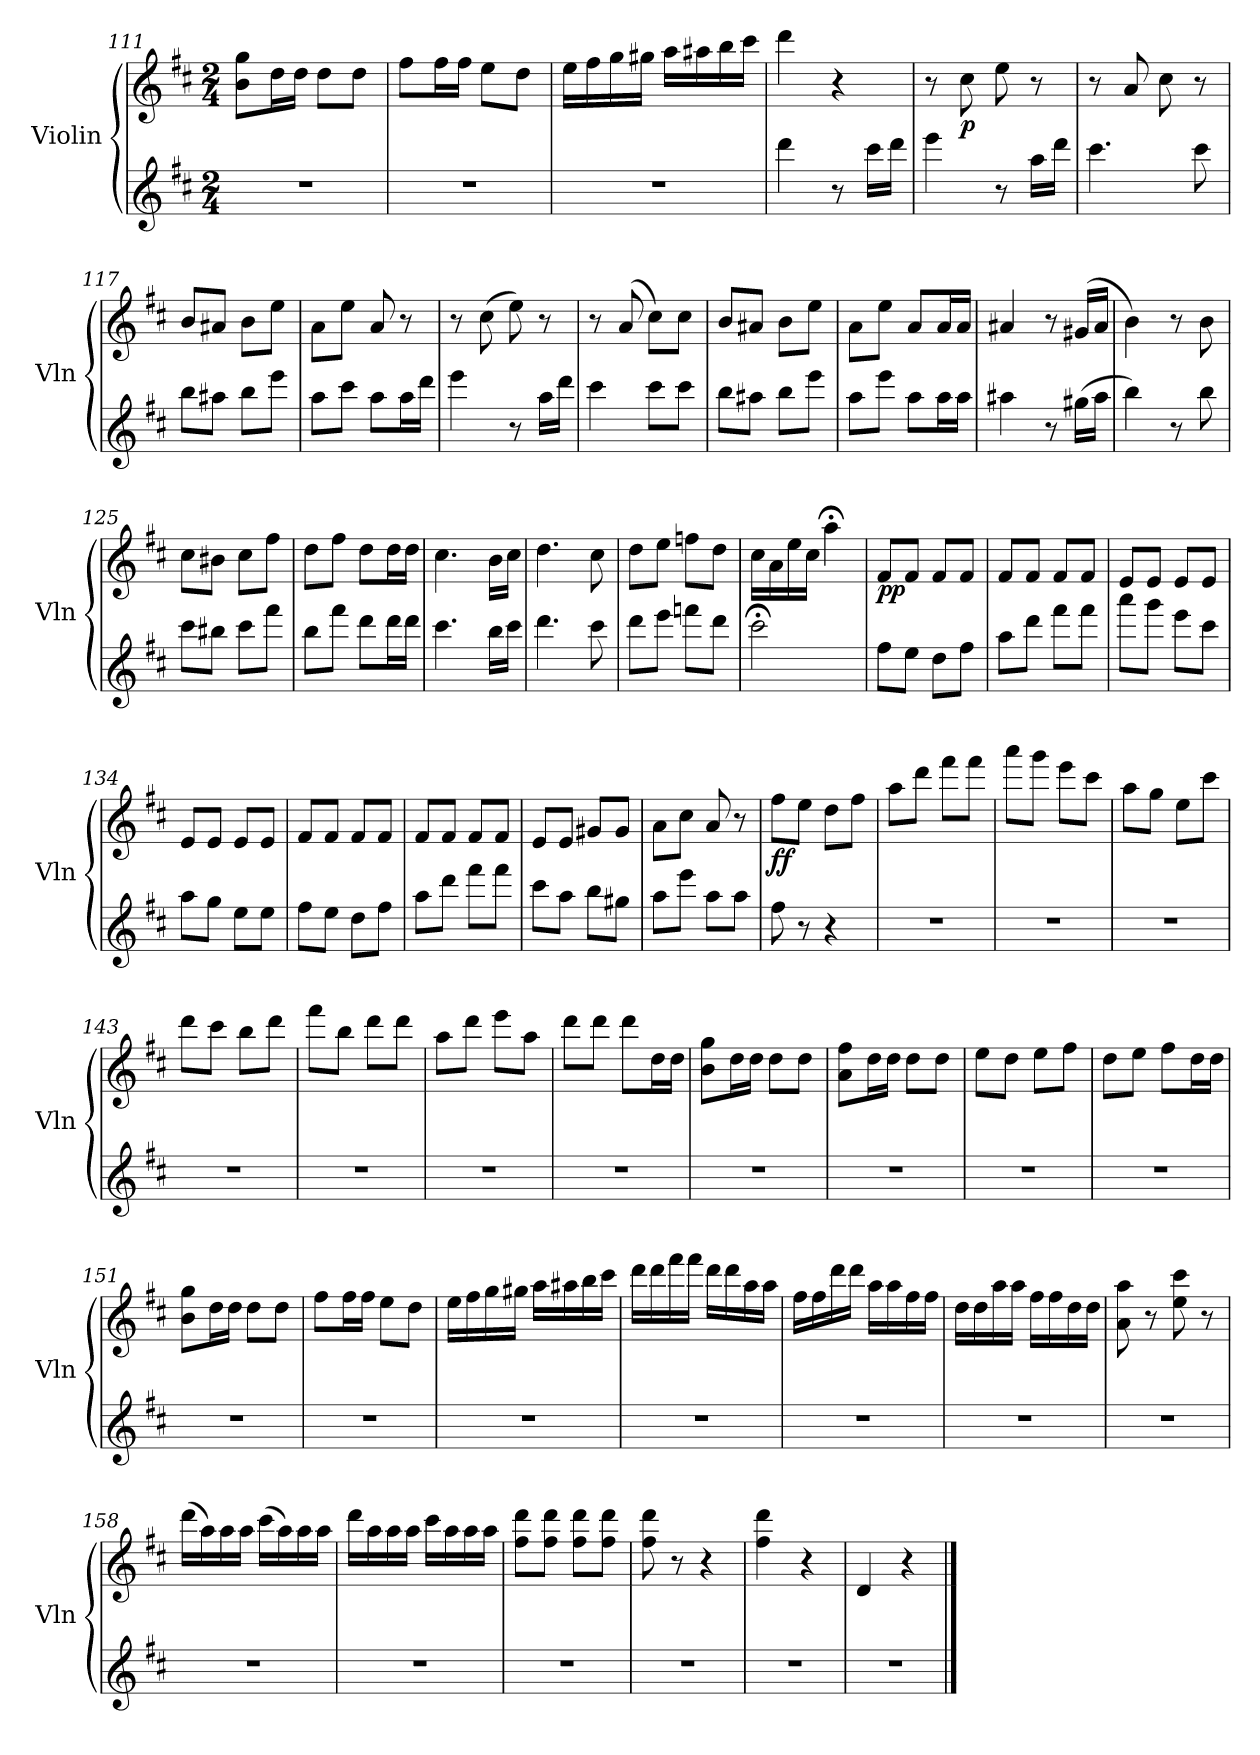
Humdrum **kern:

**kern	**kern	**dynam
*part2	*part1	*part1
*staff2	*staff1	*staff1
*I"Violin	*I"Violin	*
*I'Vln	*I'Vln	*
*clefG2	*clefG2	*
*k[f#c#]	*k[f#c#]	*
*M2/4	*M2/4	*
=111	=111	=111
2r	8b\ 8gg\L	.
.	16dd\L	.
.	16dd\JJ	.
.	8dd\L	.
.	8dd\J	.
=112	=112	=112
2r	8ff#\L	.
.	16ff#\L	.
.	16ff#\JJ	.
.	8ee\L	.
.	8dd\J	.
!!LO:LB:g=z
=113	=113	=113
2r	16ee\LL	.
.	16ff#\	.
.	16gg\	.
.	16gg#X\JJ	.
.	16aa\LL	.
.	16aa#X\	.
.	16bb\	.
.	16ccc#\JJ	.
=114	=114	=114
4ddd\	4ddd\	.
8r	4r	.
16ccc#\LL	.	.
16ddd\JJ	.	.
=115	=115	=115
4eee\	8r	.
!	!	!LO:DY:b
.	8cc#\	p
8r	8ee\	.
16aa\LL	8r	.
16ddd\JJ	.	.
=116	=116	=116
4.ccc#\	8r	.
.	8a/	.
.	8cc#\	.
8ccc#\	8r	.
=117	=117	=117
8bb\L	8b/L	.
8aa#X\J	8a#X/J	.
8bb\L	8b\L	.
8eee\J	8ee\J	.
=118	=118	=118
8aa\L	8a\L	.
8ccc#\J	8ee\J	.
8aa\L	8a/	.
16aa\L	8r	.
16ddd\JJ	.	.
!!LO:LB:g=z
=119	=119	=119
4eee\	8r	.
.	(>8cc#\	.
8r	8ee\)	.
16aa\LL	8r	.
16ddd\JJ	.	.
=120	=120	=120
4ccc#\	8r	.
.	(>8a/	.
8ccc#\L	8cc#\L)	.
8ccc#\J	8cc#\J	.
=121	=121	=121
8bb\L	8b/L	.
8aa#X\J	8a#X/J	.
8bb\L	8b\L	.
8eee\J	8ee\J	.
=122	=122	=122
8aa\L	8a\L	.
8eee\J	8ee\J	.
8aa\L	8a/L	.
16aa\L	16a/L	.
16aa\JJ	16a/JJ	.
=123	=123	=123
4aa#X\	4a#X/	.
8r	8r	.
(>16gg#X\LL	(>16g#X/LL	.
16aa#\JJ	16a#/JJ	.
=124	=124	=124
4bb\)	4b\)	.
8r	8r	.
8bb\	8b\	.
=125	=125	=125
8ccc#\L	8cc#\L	.
8bb#X\J	8b#X\J	.
8ccc#\L	8cc#\L	.
8fff#\J	8ff#\J	.
!!LO:LB:g=z
=126	=126	=126
8bb\L	8dd\L	.
8fff#\J	8ff#\J	.
8ddd\L	8dd\L	.
16ddd\L	16dd\L	.
16ddd\JJ	16dd\JJ	.
=127	=127	=127
4.ccc#\	4.cc#\	.
16bb\LL	16b\LL	.
16ccc#\JJ	16cc#\JJ	.
=128	=128	=128
4.ddd\	4.dd\	.
8ccc#\	8cc#\	.
=129	=129	=129
8ddd\L	8dd\L	.
8eee\J	8ee\J	.
8fffn\L	8ffn\L	.
8ddd\J	8dd\J	.
=130	=130	=130
2ccc#;<\	16cc#\LL	.
.	16a\	.
.	16ee\	.
.	16cc#\JJ	.
.	4aa;<\	.
=131	=131	=131
!	!	!LO:DY:b
8ff#\L	8f#/L	pp
8ee\J	8f#/J	.
8dd\L	8f#/L	.
8ff#\J	8f#/J	.
=132	=132	=132
8aa\L	8f#/L	.
8ddd\J	8f#/J	.
8fff#\L	8f#/L	.
8fff#\J	8f#/J	.
!!LO:LB:g=z
=133	=133	=133
8aaa\L	8e/L	.
8ggg\J	8e/J	.
8eee\L	8e/L	.
8ccc#\J	8e/J	.
=134	=134	=134
8aa\L	8e/L	.
8gg\J	8e/J	.
8ee\L	8e/L	.
8ee\J	8e/J	.
=135	=135	=135
8ff#\L	8f#/L	.
8ee\J	8f#/J	.
8dd\L	8f#/L	.
8ff#\J	8f#/J	.
=136	=136	=136
8aa\L	8f#/L	.
8ddd\J	8f#/J	.
8fff#\L	8f#/L	.
8fff#\J	8f#/J	.
=137	=137	=137
8ccc#\L	8e/L	.
8aa\J	8e/J	.
8bb\L	8g#X/L	.
8gg#X\J	8g#/J	.
=138	=138	=138
8aa\L	8a\L	.
8eee\J	8cc#\J	.
8aa\L	8a/	.
8aa\J	8r	.
=139	=139	=139
!	!	!LO:DY:b
8ff#\	8ff#\L	ff
8r	8ee\J	.
4r	8dd\L	.
.	8ff#\J	.
=140	=140	=140
2r	8aa\L	.
.	8ddd\J	.
.	8fff#\L	.
.	8fff#\J	.
!!LO:PB:g=z
=141	=141	=141
2r	8aaa\L	.
.	8ggg\J	.
.	8eee\L	.
.	8ccc#\J	.
=142	=142	=142
2r	8aa\L	.
.	8gg\J	.
.	8ee\L	.
.	8ccc#\J	.
=143	=143	=143
2r	8ddd\L	.
.	8ccc#\J	.
.	8bb\L	.
.	8ddd\J	.
=144	=144	=144
2r	8fff#\L	.
.	8bb\J	.
.	8ddd\L	.
.	8ddd\J	.
=145	=145	=145
2r	8aa\L	.
.	8ddd\J	.
.	8eee\L	.
.	8aa\J	.
=146	=146	=146
2r	8ddd\L	.
.	8ddd\J	.
.	8ddd\L	.
.	16dd\L	.
.	16dd\JJ	.
=147	=147	=147
2r	8b\ 8gg\L	.
.	16dd\L	.
.	16dd\JJ	.
.	8dd\L	.
.	8dd\J	.
!!LO:PB:g=z
=148	=148	=148
2r	8a\ 8ff#\L	.
.	16dd\L	.
.	16dd\JJ	.
.	8dd\L	.
.	8dd\J	.
=149	=149	=149
2r	8ee\L	.
.	8dd\J	.
.	8ee\L	.
.	8ff#\J	.
=150	=150	=150
2r	8dd\L	.
.	8ee\J	.
.	8ff#\L	.
.	16dd\L	.
.	16dd\JJ	.
=151	=151	=151
2r	8b\ 8gg\L	.
.	16dd\L	.
.	16dd\JJ	.
.	8dd\L	.
.	8dd\J	.
=152	=152	=152
2r	8ff#\L	.
.	16ff#\L	.
.	16ff#\JJ	.
.	8ee\L	.
.	8dd\J	.
=153	=153	=153
2r	16ee\LL	.
.	16ff#\	.
.	16gg\	.
.	16gg#X\JJ	.
.	16aa\LL	.
.	16aa#X\	.
.	16bb\	.
.	16ccc#\JJ	.
!!LO:LB:g=z
=154	=154	=154
2r	16ddd\LL	.
.	16ddd\	.
.	16fff#\	.
.	16fff#\JJ	.
.	16ddd\LL	.
.	16ddd\	.
.	16aa\	.
.	16aa\JJ	.
=155	=155	=155
2r	16ff#\LL	.
.	16ff#\	.
.	16ddd\	.
.	16ddd\JJ	.
.	16aa\LL	.
.	16aa\	.
.	16ff#\	.
.	16ff#\JJ	.
=156	=156	=156
2r	16dd\LL	.
.	16dd\	.
.	16aa\	.
.	16aa\JJ	.
.	16ff#\LL	.
.	16ff#\	.
.	16dd\	.
.	16dd\JJ	.
=157	=157	=157
2r	8a\ 8aa\	.
.	8r	.
.	8ee\ 8ccc#\	.
.	8r	.
=158	=158	=158
2r	(>16ddd\LL	.
.	16aa\)	.
.	16aa\	.
.	16aa\JJ	.
.	(>16ccc#\LL	.
.	16aa\)	.
.	16aa\	.
.	16aa\JJ	.
!!LO:LB:g=z
=159	=159	=159
2r	16ddd\LL	.
.	16aa\	.
.	16aa\	.
.	16aa\JJ	.
.	16ccc#\LL	.
.	16aa\	.
.	16aa\	.
.	16aa\JJ	.
=160	=160	=160
2r	8ff#\ 8ddd\L	.
.	8ff#\ 8ddd\J	.
.	8ff#\ 8ddd\L	.
.	8ff#\ 8ddd\J	.
=161	=161	=161
2r	8ff#\ 8ddd\	.
.	8r	.
.	4r	.
=162	=162	=162
2r	4ff#\ 4ddd\	.
.	4r	.
=163	=163	=163
2r	4d/	.
.	4r	.
==	==	==
*-	*-	*-
